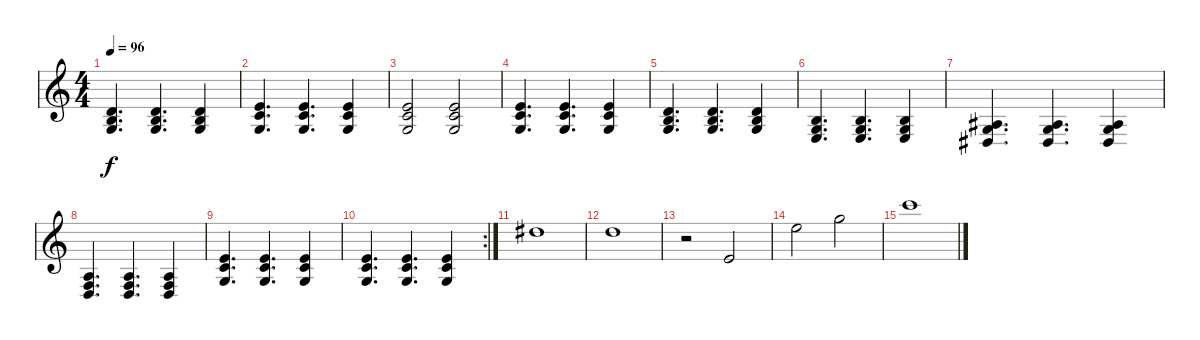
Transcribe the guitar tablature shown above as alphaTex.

\track (" " " ") {instrument acousticgrandpiano}
\staff {score}
\tuning (E4 B3 G3 D3 A2 E2 B1) {hide}
\ts (4 4)
\tempo 96
\clef g2
\ks c
(0.2 0.3 12.4).4{d dy f} (0.2 0.3 12.4).4{d} (0.2 0.3 12.4).4 |
(0.1 1.2 0.3).4{d} (0.1 1.2 0.3).4{d} (0.1 1.2 0.3).4 |
(0.1 1.2 0.3).2 (0.1 1.2 0.3).2 |
(0.1 1.2 0.3).4{d} (0.1 1.2 0.3).4{d} (0.1 1.2 0.3).4 |
(0.2 0.3 12.4).4{d} (0.2 0.3 12.4).4{d} (0.2 0.3 12.4).4 |
(0.2 0.3 2.4).4{d} (0.2 0.3 2.4).4{d} (0.2 0.3 2.4).4 |
(3.3 1.4 10.5).4{d} (3.3 1.4 10.5).4{d} (3.3 1.4 10.5).4 |
(2.3 0.4 8.5).4{d} (2.3 0.4 8.5).4{d} (2.3 0.4 8.5).4 |
(0.1 1.2 0.3).4{d} (0.1 1.2 0.3).4{d} (0.1 1.2 0.3).4 |
\rc 2
(0.1 1.2 0.3).4{d} (0.1 1.2 0.3).4{d} (0.1 1.2 0.3).4 |
11.1.1 |
15.2.1 |
r.2 0.1.2 |
12.1.2 15.1.2 |
20.1.1
